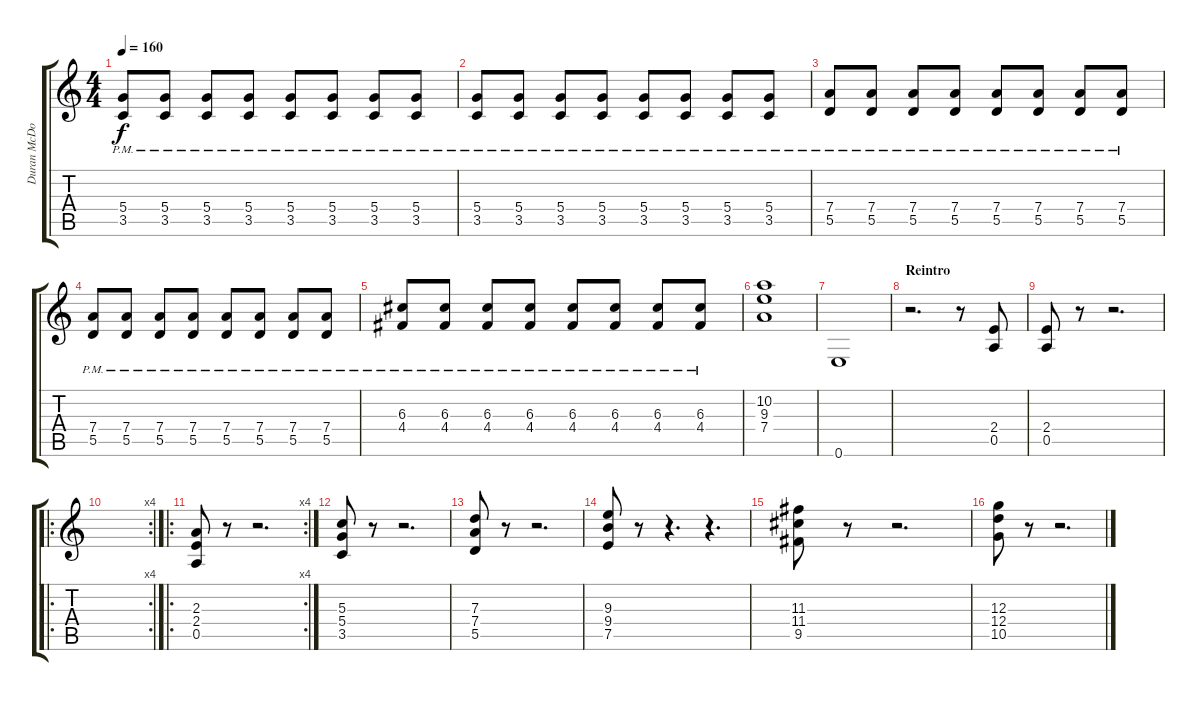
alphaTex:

\track ("Duran McDowall (Guitar)" "Duran McDo") {instrument overdrivenguitar}
\staff {score tabs}
\tuning (E4 B3 G3 D3 A2 E2) {hide}
\ts (4 4)
\tempo 160
\clef g2
\ks c
(5.4{pm} 3.5{pm}).8{dy f} (5.4{pm} 3.5{pm}).8 (5.4{pm} 3.5{pm}).8 (5.4{pm} 3.5{pm}).8 (5.4{pm} 3.5{pm}).8 (5.4{pm} 3.5{pm}).8 (5.4{pm} 3.5{pm}).8 (5.4{pm} 3.5{pm}).8 |
(5.4{pm} 3.5{pm}).8 (5.4{pm} 3.5{pm}).8 (5.4{pm} 3.5{pm}).8 (5.4{pm} 3.5{pm}).8 (5.4{pm} 3.5{pm}).8 (5.4{pm} 3.5{pm}).8 (5.4{pm} 3.5{pm}).8 (5.4{pm} 3.5{pm}).8 |
(7.4{pm} 5.5{pm}).8 (7.4{pm} 5.5{pm}).8 (7.4{pm} 5.5{pm}).8 (7.4{pm} 5.5{pm}).8 (7.4{pm} 5.5{pm}).8 (7.4{pm} 5.5{pm}).8 (7.4{pm} 5.5{pm}).8 (7.4{pm} 5.5{pm}).8 |
(7.4{pm} 5.5{pm}).8 (7.4{pm} 5.5{pm}).8 (7.4{pm} 5.5{pm}).8 (7.4{pm} 5.5{pm}).8 (7.4{pm} 5.5{pm}).8 (7.4{pm} 5.5{pm}).8 (7.4{pm} 5.5{pm}).8 (7.4{pm} 5.5{pm}).8 |
(6.3{pm} 4.4{pm}).8 (6.3{pm} 4.4{pm}).8 (6.3{pm} 4.4{pm}).8 (6.3{pm} 4.4{pm}).8 (6.3{pm} 4.4{pm}).8 (6.3{pm} 4.4{pm}).8 (6.3{pm} 4.4{pm}).8 (6.3{pm} 4.4{pm}).8 |
(10.2 9.3 7.4).1 |
0.6.1 |
\section ("" "Reintro")
r.2{d} r.8 (2.4 0.5).8 |
(2.4 0.5).8 r.8 r.2{d} |
\ro
\rc 4
|
\ro
\rc 4
(2.3 2.4 0.5).8 r.8 r.2{d} |
(5.3 5.4 3.5).8 r.8 r.2{d} |
(7.3 7.4 5.5).8 r.8 r.2{d} |
(9.3 9.4 7.5).8 r.8 r.4{d} r.4{d} |
(11.3 11.4 9.5).8 r.8 r.2{d} |
(12.3 12.4 10.5).8 r.8 r.2{d}
